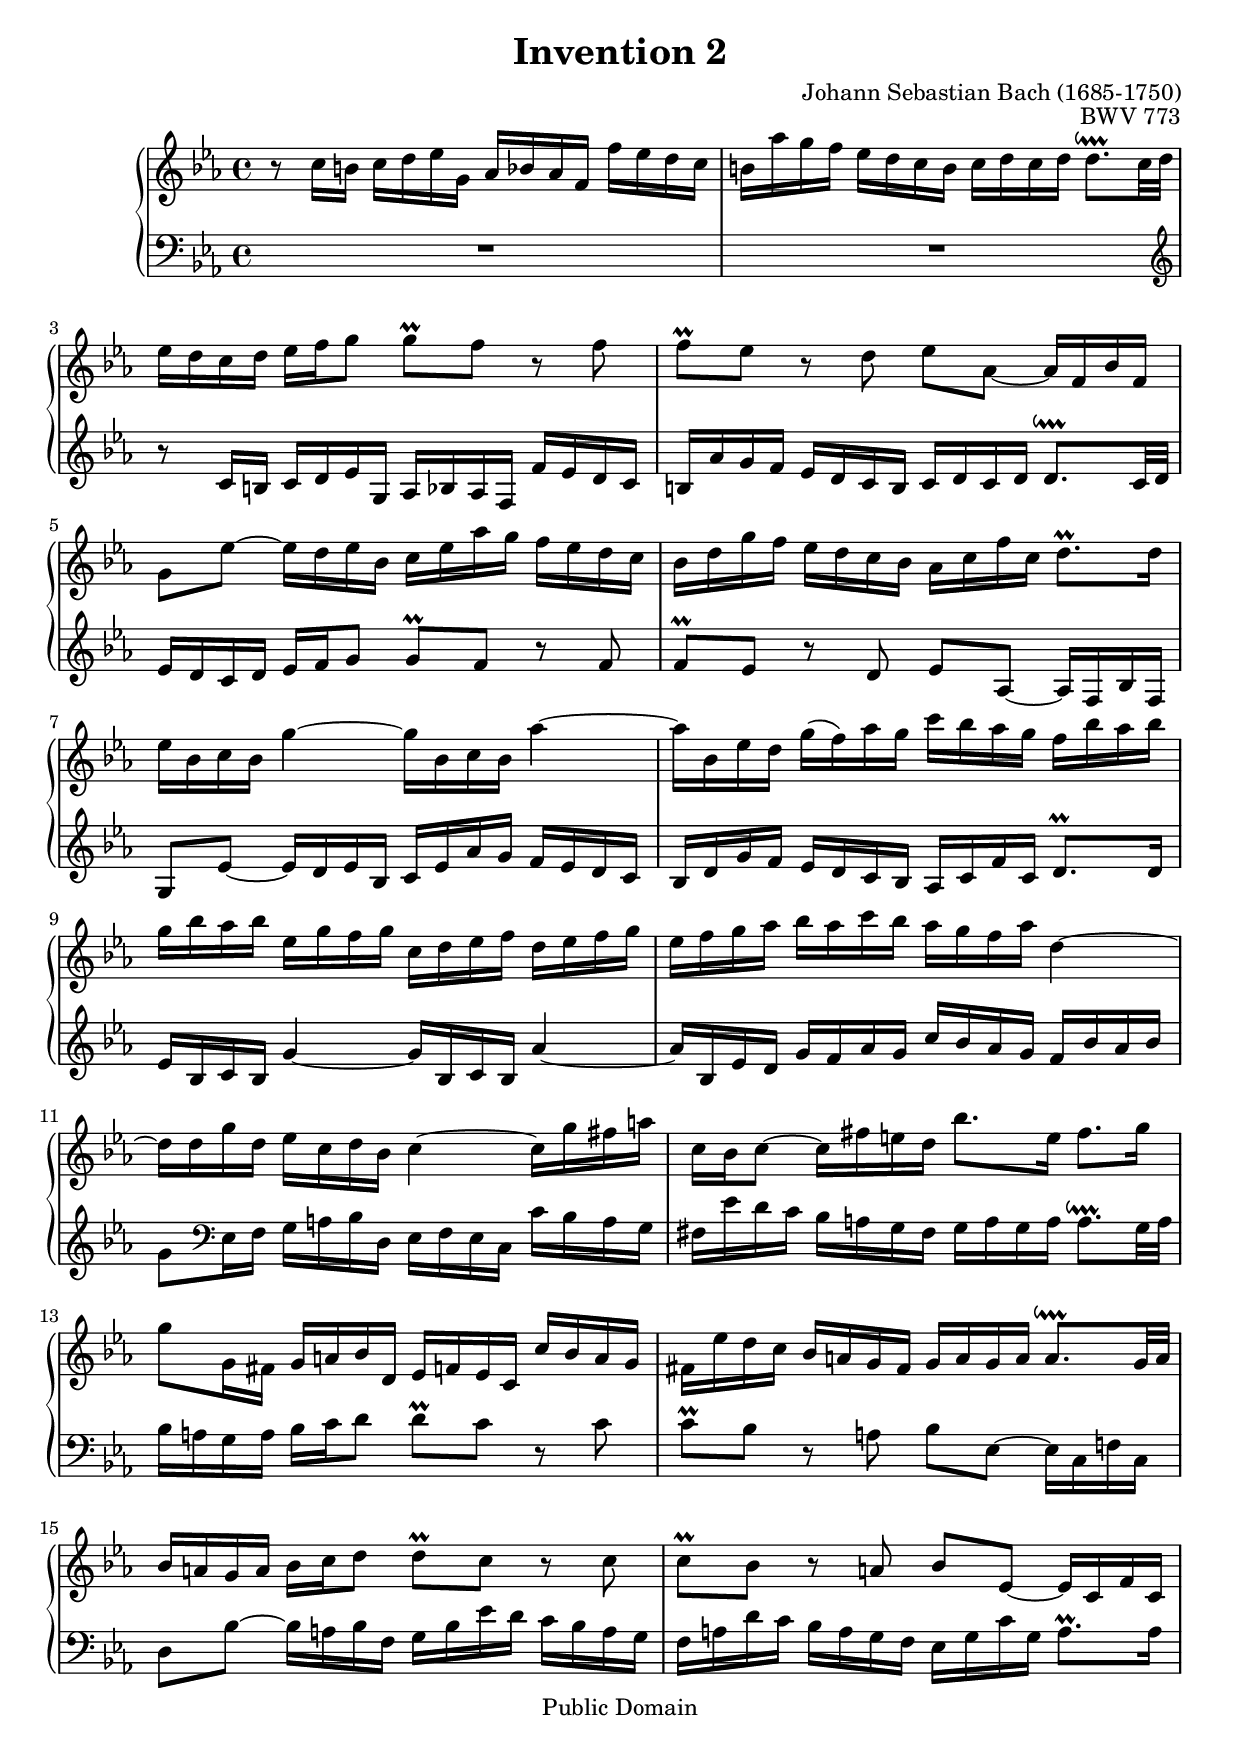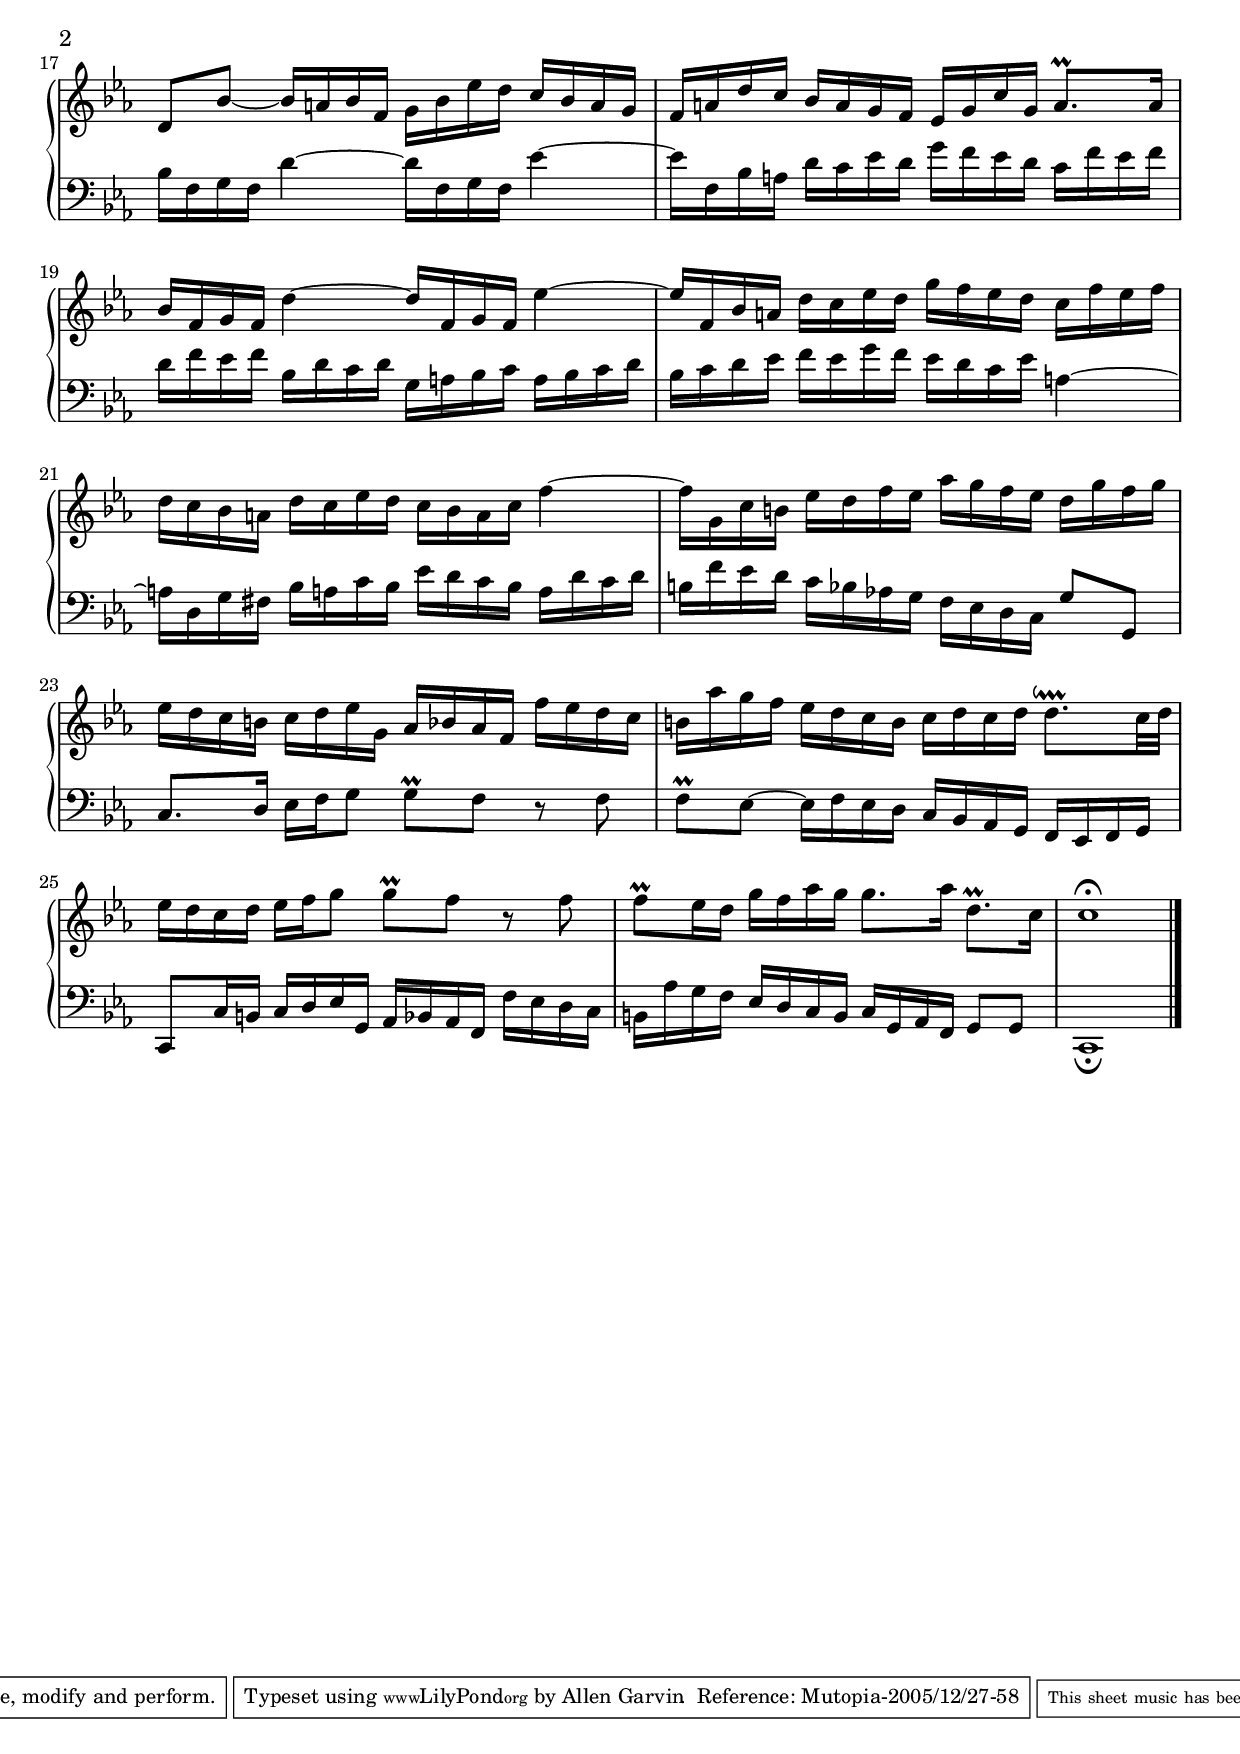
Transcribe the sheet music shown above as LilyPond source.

\header {
  filename = "bach-invention-02.ly"
  title = "Invention 2"
  opus = "BWV 773"
  composer = "Johann Sebastian Bach (1685-1750)"

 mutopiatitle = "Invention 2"
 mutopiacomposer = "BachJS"
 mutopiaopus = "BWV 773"
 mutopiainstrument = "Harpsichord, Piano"
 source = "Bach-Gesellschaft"
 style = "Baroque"
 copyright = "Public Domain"
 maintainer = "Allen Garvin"
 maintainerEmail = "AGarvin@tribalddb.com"
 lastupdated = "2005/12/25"
 
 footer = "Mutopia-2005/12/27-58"
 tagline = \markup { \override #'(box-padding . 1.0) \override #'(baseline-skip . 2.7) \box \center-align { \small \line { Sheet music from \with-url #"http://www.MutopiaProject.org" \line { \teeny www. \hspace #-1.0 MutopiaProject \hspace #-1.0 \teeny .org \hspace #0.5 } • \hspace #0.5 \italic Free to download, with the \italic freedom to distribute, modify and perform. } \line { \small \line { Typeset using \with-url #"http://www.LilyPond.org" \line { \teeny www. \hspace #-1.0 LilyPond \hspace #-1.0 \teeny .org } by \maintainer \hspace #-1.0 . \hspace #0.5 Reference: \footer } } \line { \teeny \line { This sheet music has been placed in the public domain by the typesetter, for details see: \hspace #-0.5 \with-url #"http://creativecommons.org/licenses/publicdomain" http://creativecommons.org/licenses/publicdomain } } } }
}

\version "2.6.4"

voiceone =  \relative c'' {
  \set Staff.midiInstrument = "harpsichord"
  \key c \minor
  r8  c16[ b]  c[ d ees g,]  aes[ bes aes f]  f'[ es d c] |               % bar 1
   b[ aes' g f]  ees[ d c b]  c[ d c d]  d8.[\downprall c32 d] |          % bar 2
   ees16[ d c d]  ees[ f g8]  g[\prall f] r f |                           % bar 3
   f[\prall ees] r d  ees[ aes,] ~  aes16[ f bes f] |                     % bar 4
   g8[ ees'] ~  ees16[ d ees bes]  c[ ees aes g]  f[ ees d c] |           % bar 5
   bes[ d g f]  ees[ d c bes]  aes[ c f c]  d8.[\prall  d16] |            % bar 6
   ees[ bes c bes] g'4 ~  g16[ bes, c bes] aes'4 ~ |                      % bar 7
   aes16[ bes, ees d]  g[(  f) aes g]  c[ bes aes g]  f[ bes aes bes] |   % bar 8
   g[ bes aes bes]  ees,[ g f g]  c,[ d ees f]  d[ ees f g] |             % bar 9
   ees[ f g aes]  bes[ aes c bes]  aes[ g f aes] d,4 ~ |                  % bar 10
   d16[ d g d]  ees[ c d bes] c4 ~  c16[ g' fis a]  |                     % bar 11
   c,[ bes c8] ~  c16[ fis e d]  bes'8.[ e,16]  fis8.[ g16] |             % bar 12
   g8[ g,16 fis]  g[ a bes d,]  ees[ f ees c]  c'[ bes a g] |             % bar 13
   fis[ ees' d c]  bes[ a g fis]  g[ a g a]  a8.[\downprall g32 a] |      % bar 14
   bes16[ a g a]  bes[ c d8]  d[\prall c] r c |                           % bar 15
   c[\prall bes] r a  bes[ ees,] ~  ees16[ c f c] |                       % bar 16
   d8[ bes'] ~  bes16[ a bes f]  g[ bes ees d]  c[ bes a g] |             % bar 17
   f[ a d c]  bes[ a g f]  ees[ g c g]  a8.[\prall a16] |                 % bar 18
   bes[ f g f] d'4 ~  d16[ f, g f] ees'4 ~ |                              % bar 19
   ees16[ f, bes a]  d[ c ees d]  g[ f ees d]  c[ f ees f] |              % bar 20
   d[ c bes a]  d[ c ees d]  c[ bes a c] f4 ~ |                           % bar 21
   f16[ g, c b]  ees[ d f ees]  aes[ g f ees]  d[ g f g] |                % bar 22
   ees[ d c b]  c[ d ees g,]  aes[ bes aes f]  f'[ ees d c] |             % bar 23
   b[ aes' g f]  ees[ d c b]  c[ d c d]  d8.[\downprall c32 d] |          % bar 24
   ees16[ d c d]  ees[ f g8]  g[\prall f] r f |                           % bar 25
   f[\prall ees16 d]  g[ f aes g]  g8.[ aes16]  d,8.[\prall c16] |        % bar 26
  c1^\fermata \bar "|."                                                   % bar 27
}


voicetwo =  \relative c' {
  \set Staff.midiInstrument = "harpsichord"
  \key c \minor
  \clef "bass"
  R1 |                                                                    % bar 1
  R1 \clef "treble" |                                                     % bar 2
  r8  c16[ b]  c[ d ees g,]  aes[ bes aes f]  f'[ ees d c] |              % bar 3
   b[ aes' g f]  ees[ d c b]  c[ d c d]  d8.[\downprall c32 d] |          % bar 4
   ees16[ d c d]  ees[ f g8]  g[\prall f] r f |                           % bar 5
   f[\prall ees] r d  ees[ aes,] ~  aes16[ f bes f] |                     % bar 6
   g8[ ees'] ~  ees16[ d ees bes]  c[ ees aes g]  f[ ees d c] |           % bar 7
   bes[ d g f]  ees[ d c bes]  aes[ c f c]  d8.[\prall d16] |             % bar 8
   ees[ bes c bes] g'4 ~  g16[ bes, c bes] aes'4 ~ |                      % bar 9
   aes16[ bes, ees d]  g[ f aes g]  c[ bes aes g]  f[ bes aes bes]|       % bar 10
   g8[ \clef bass ees,16 f]  g[ a bes d,]  ees[ f ees c]  c'[ bes a g] |  % bar 11
   fis[ ees' d c]  bes[ a g fis]  g[ a g a]  a8.[\downprall g32 a]|       % bar 12
   bes16[ a g a]  bes[ c d8]  d[\prall c] r c |                           % bar 13
   c[\prall bes] r a  bes[ ees,] ~  ees16[ c f! c] |                      % bar 14
   d8[ bes'] ~  bes16[ a bes f]  g[ bes ees d]  c[ bes a g] |             % bar 15
   f[ a d c]  bes[ a g f]  ees[ g c g]  a8.[\prall a16] |                 % bar 16
   bes[ f g f] d'4 ~  d16[ f, g f] ees'4 ~ |                              % bar 17
   ees16[ f, bes a]  d[ c ees d]  g[ f ees d]  c[ f ees f] |              % bar 18
   d[ f ees f]  bes,[ d c d]  g,[ a bes c]  a[ bes c d] |                 % bar 19
   bes[ c d ees]  f[ ees g f]  ees[ d c ees] a,4 ~ |                      % bar 20
   a16[ d, g fis]  bes[ a c bes]  ees[ d c bes]  a[ d c d] |              % bar 21
   b[ f' ees d]  c[ bes aes! g]  f[ ees d c]  g'8[ g,] |                  % bar 22
   c8.[ d16]  ees[ f g8]  g[\prall f] r f |                               % bar 23
   f[\prall ees] ~  ees16[ f ees d]  c[ bes aes g]  f[ ees f g] |         % bar 24
   c,8[ c'16 b]  c[ d ees g,]  aes[ bes! aes f]  f'[ ees d c] |           % bar 25
   b[ aes' g f]  ees[ d c b]  c[ g aes f]  g8[ g] |                       % bar 26
  c,1_\fermata \bar "|."                                                  % bar 27
}

\score {
  \context GrandStaff <<
    \context Staff = "one" <<
      \voiceone
    >>
    \context Staff = "two" <<
      \voicetwo
    >>
  >>

  \layout{ }
  \midi {
     \tempo 4 = 64
  }
}

%{
changes by Urs Metzger, 2005/12/25
version 1.6.10 => 2.6.4
voicetwo, bar 16, 12th 16th ees => g
midiInstrument none => "harpsichord"
%}
